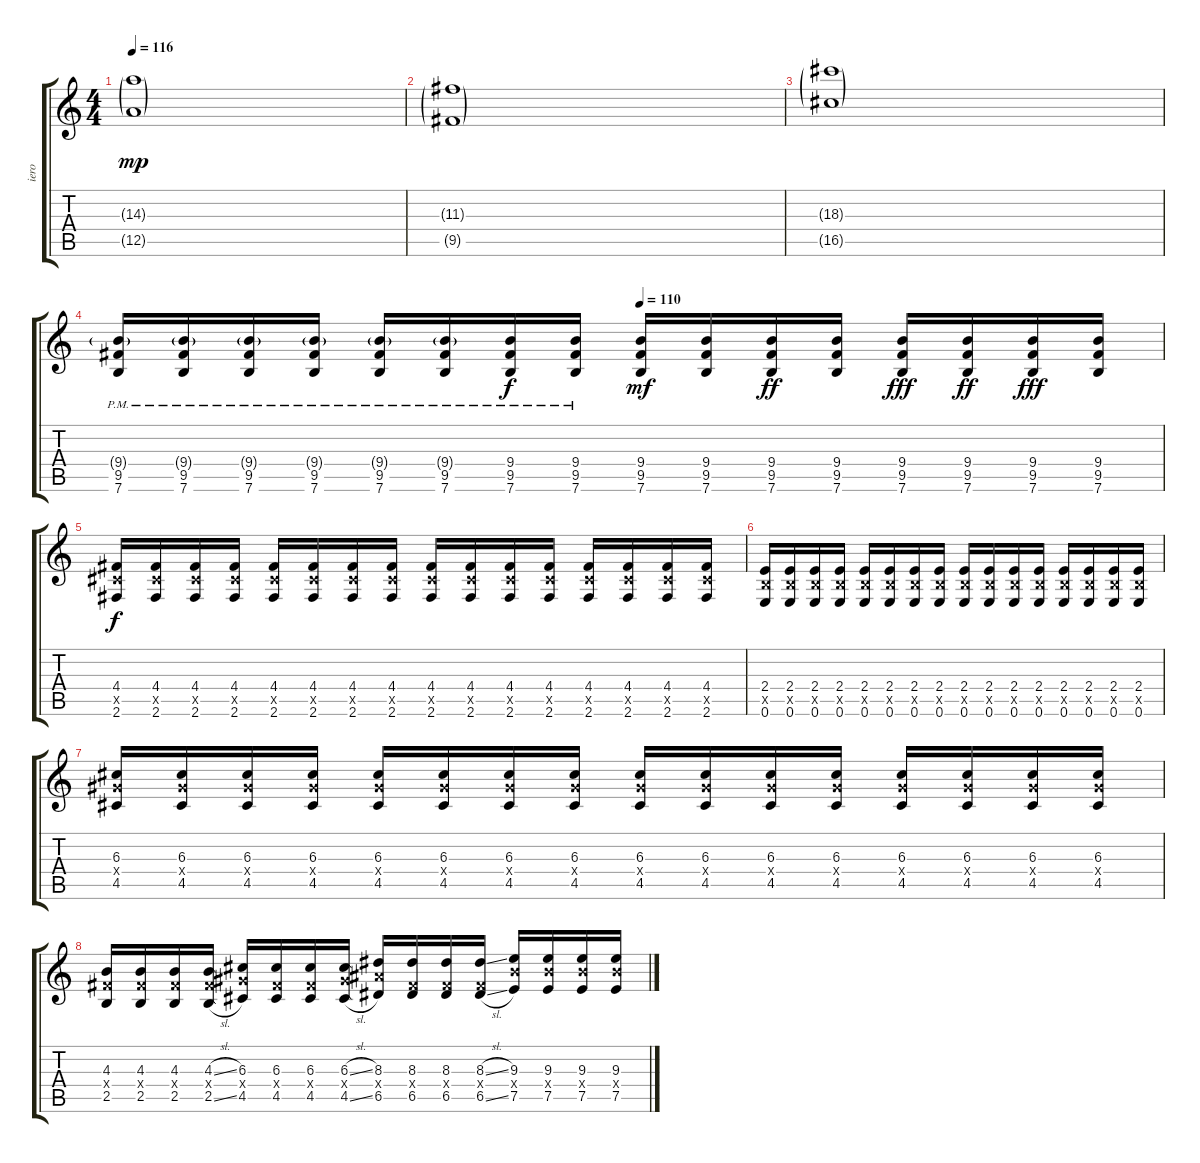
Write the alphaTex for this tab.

\track ("iero" "iero") {instrument electricguitarjazz}
\staff {score tabs}
\tuning (E4 B3 G3 D3 A2 E2) {hide}
\ts (4 4)
\tempo 116
\clef g2
\ks c
(14.3{g} 12.5{g}).1{dy mp} |
(11.3{g} 9.5{g}).1 |
(18.3{g} 16.5{g}).1 |
\tempo (110 0.5)
(9.4{g} 9.5{pm} 7.6{pm}).16{instrument distortionguitar} (9.4{g} 9.5{pm} 7.6{pm}).16 (9.4{g} 9.5{pm} 7.6{pm}).16 (9.4{g} 9.5{pm} 7.6{pm}).16 (9.4{g} 9.5{pm} 7.6{pm}).16 (9.4{g} 9.5{pm} 7.6{pm}).16 (9.4 9.5{pm} 7.6{pm}).16{dy f} (9.4 9.5{pm} 7.6{pm}).16 (9.4 9.5 7.6).16{dy mf} (9.4 9.5 7.6).16 (9.4 9.5 7.6).16{dy ff} (9.4 9.5 7.6).16 (9.4 9.5 7.6).16{dy fff} (9.4 9.5 7.6).16{dy ff} (9.4 9.5 7.6).16{dy fff} (9.4 9.5 7.6).16 |
(4.4 4.5{x} 2.6).16{dy f} (4.4 4.5{x} 2.6).16 (4.4 4.5{x} 2.6).16 (4.4 4.5{x} 2.6).16 (4.4 4.5{x} 2.6).16 (4.4 4.5{x} 2.6).16 (4.4 4.5{x} 2.6).16 (4.4 4.5{x} 2.6).16 (4.4 4.5{x} 2.6).16 (4.4 4.5{x} 2.6).16 (4.4 4.5{x} 2.6).16 (4.4 4.5{x} 2.6).16 (4.4 4.5{x} 2.6).16 (4.4 4.5{x} 2.6).16 (4.4 4.5{x} 2.6).16 (4.4 4.5{x} 2.6).16 |
(2.4 2.5{x} 0.6).16 (2.4 2.5{x} 0.6).16 (2.4 2.5{x} 0.6).16 (2.4 2.5{x} 0.6).16 (2.4 2.5{x} 0.6).16 (2.4 2.5{x} 0.6).16 (2.4 2.5{x} 0.6).16 (2.4 2.5{x} 0.6).16 (2.4 2.5{x} 0.6).16 (2.4 2.5{x} 0.6).16 (2.4 2.5{x} 0.6).16 (2.4 2.5{x} 0.6).16 (2.4 2.5{x} 0.6).16 (2.4 2.5{x} 0.6).16 (2.4 2.5{x} 0.6).16 (2.4 2.5{x} 0.6).16 |
(6.3 6.4{x} 4.5).16 (6.3 6.4{x} 4.5).16 (6.3 6.4{x} 4.5).16 (6.3 6.4{x} 4.5).16 (6.3 6.4{x} 4.5).16 (6.3 6.4{x} 4.5).16 (6.3 6.4{x} 4.5).16 (6.3 6.4{x} 4.5).16 (6.3 6.4{x} 4.5).16 (6.3 6.4{x} 4.5).16 (6.3 6.4{x} 4.5).16 (6.3 6.4{x} 4.5).16 (6.3 6.4{x} 4.5).16 (6.3 6.4{x} 4.5).16 (6.3 6.4{x} 4.5).16 (6.3 6.4{x} 4.5).16 |
(4.3 4.4{x} 2.5).16 (4.3 4.4{x} 2.5).16 (4.3 4.4{x} 2.5).16 (4.3{sl} 4.4{x} 2.5{sl}).16 (6.3 6.4{x} 4.5).16 (6.3 4.4{x} 4.5).16 (6.3 4.4{x} 4.5).16 (6.3{sl} 6.4{x} 4.5{sl}).16 (8.3 8.4{x} 6.5).16 (8.3 4.4{x} 6.5).16 (8.3 4.4{x} 6.5).16 (8.3{sl} 4.4{x} 6.5{sl}).16 (9.3 9.4{x} 7.5).16 (9.3 9.4{x} 7.5).16 (9.3 9.4{x} 7.5).16 (9.3 9.4{x} 7.5).16
